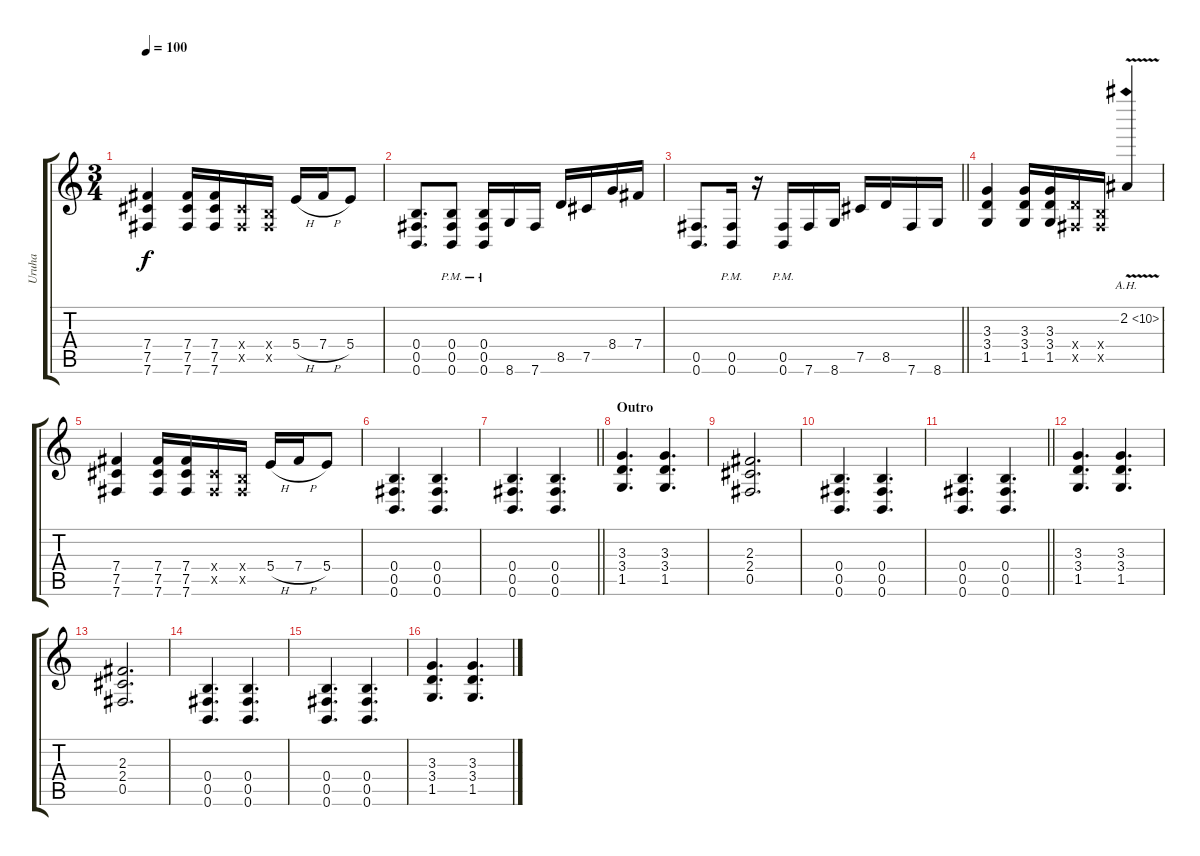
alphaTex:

\track ("Uruha" "Uruha") {instrument distortionguitar}
\staff {score tabs}
\tuning (Db4 Ab3 E3 B2 Gb2 B1) {hide}
\ts (3 4)
\tempo 100
\clef g2
\ks c
(7.4 7.5 7.6).4{dy f} (7.4 7.5 7.6).16 (7.4 7.5 7.6).16 (2.4{x} 0.5{x}).16 (0.4{x} 0.5{x}).16 5.4{h}.16 7.4{h}.16 5.4.8 |
(0.4 0.5 0.6).8{d} (0.4{pm} 0.5{pm} 0.6{pm}).8 (0.4{pm} 0.5{pm} 0.6{pm}).16 8.6.16 7.6.16 8.5.16 7.5.16 8.4.16 7.4.16 |
\barLineRight lightlight
(0.5 0.6).8{d} (0.5{pm} 0.6).16 r.16 (0.5{pm} 0.6).16 7.6.16 8.6.16 7.5.16 8.5.16 7.6.16 8.6.16 |
(3.3 3.4 1.5).4 (3.3 3.4 1.5).16 (3.3 3.4 1.5).16 (3.4{x} 0.5{x}).16 (0.4{x} 0.5{x}).16 2.2{ah 8 v}.4 |
(7.4 7.5 7.6).4 (7.4 7.5 7.6).16 (7.4 7.5 7.6).16 (2.4{x} 0.5{x}).16 (0.4{x} 0.5{x}).16 5.4{h}.16 7.4{h}.16 5.4.8 |
(0.4 0.5 0.6).4{d} (0.4 0.5 0.6).4{d} |
\barLineRight lightlight
(0.4 0.5 0.6).4{d} (0.4 0.5 0.6).4{d} |
\section ("" "Outro")
(3.3 3.4 1.5).4{d} (3.3 3.4 1.5).4{d} |
(2.3 2.4 0.5).2{d} |
(0.4 0.5 0.6).4{d} (0.4 0.5 0.6).4{d} |
\barLineRight lightlight
(0.4 0.5 0.6).4{d} (0.4 0.5 0.6).4{d} |
(3.3 3.4 1.5).4{d} (3.3 3.4 1.5).4{d} |
(2.3 2.4 0.5).2{d} |
(0.4 0.5 0.6).4{d} (0.4 0.5 0.6).4{d} |
(0.4 0.5 0.6).4{d} (0.4 0.5 0.6).4{d} |
(3.3 3.4 1.5).4{d} (3.3 3.4 1.5).4{d}
